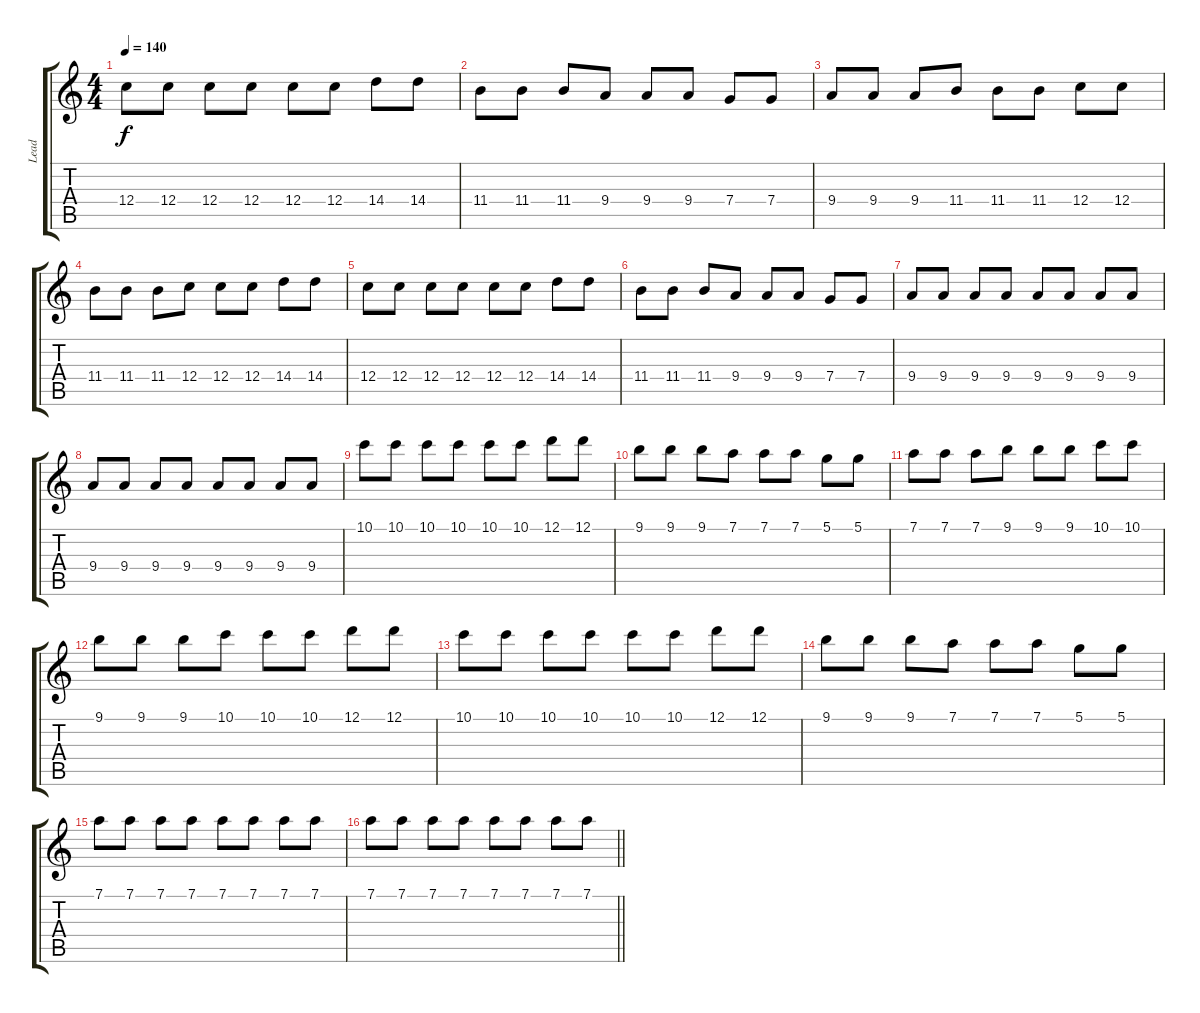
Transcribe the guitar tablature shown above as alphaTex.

\track ("Lead" "Lead") {instrument distortionguitar}
\staff {score tabs}
\tuning (D4 A3 F3 C3 G2 D2) {hide}
\ts (4 4)
\section ("" "")
\tempo 140
\clef g2
\ks c
12.4.8{dy f} 12.4.8 12.4.8 12.4.8 12.4.8 12.4.8 14.4.8 14.4.8 |
11.4.8 11.4.8 11.4.8 9.4.8 9.4.8 9.4.8 7.4.8 7.4.8 |
9.4.8 9.4.8 9.4.8 11.4.8 11.4.8 11.4.8 12.4.8 12.4.8 |
11.4.8 11.4.8 11.4.8 12.4.8 12.4.8 12.4.8 14.4.8 14.4.8 |
12.4.8 12.4.8 12.4.8 12.4.8 12.4.8 12.4.8 14.4.8 14.4.8 |
11.4.8 11.4.8 11.4.8 9.4.8 9.4.8 9.4.8 7.4.8 7.4.8 |
9.4.8 9.4.8 9.4.8 9.4.8 9.4.8 9.4.8 9.4.8 9.4.8 |
9.4.8 9.4.8 9.4.8 9.4.8 9.4.8 9.4.8 9.4.8 9.4.8 |
10.1.8 10.1.8 10.1.8 10.1.8 10.1.8 10.1.8 12.1.8 12.1.8 |
9.1.8 9.1.8 9.1.8 7.1.8 7.1.8 7.1.8 5.1.8 5.1.8 |
7.1.8 7.1.8 7.1.8 9.1.8 9.1.8 9.1.8 10.1.8 10.1.8 |
9.1.8 9.1.8 9.1.8 10.1.8 10.1.8 10.1.8 12.1.8 12.1.8 |
10.1.8 10.1.8 10.1.8 10.1.8 10.1.8 10.1.8 12.1.8 12.1.8 |
9.1.8 9.1.8 9.1.8 7.1.8 7.1.8 7.1.8 5.1.8 5.1.8 |
7.1.8 7.1.8 7.1.8 7.1.8 7.1.8 7.1.8 7.1.8 7.1.8 |
\barLineRight lightlight
7.1.8 7.1.8 7.1.8 7.1.8 7.1.8 7.1.8 7.1.8 7.1.8
